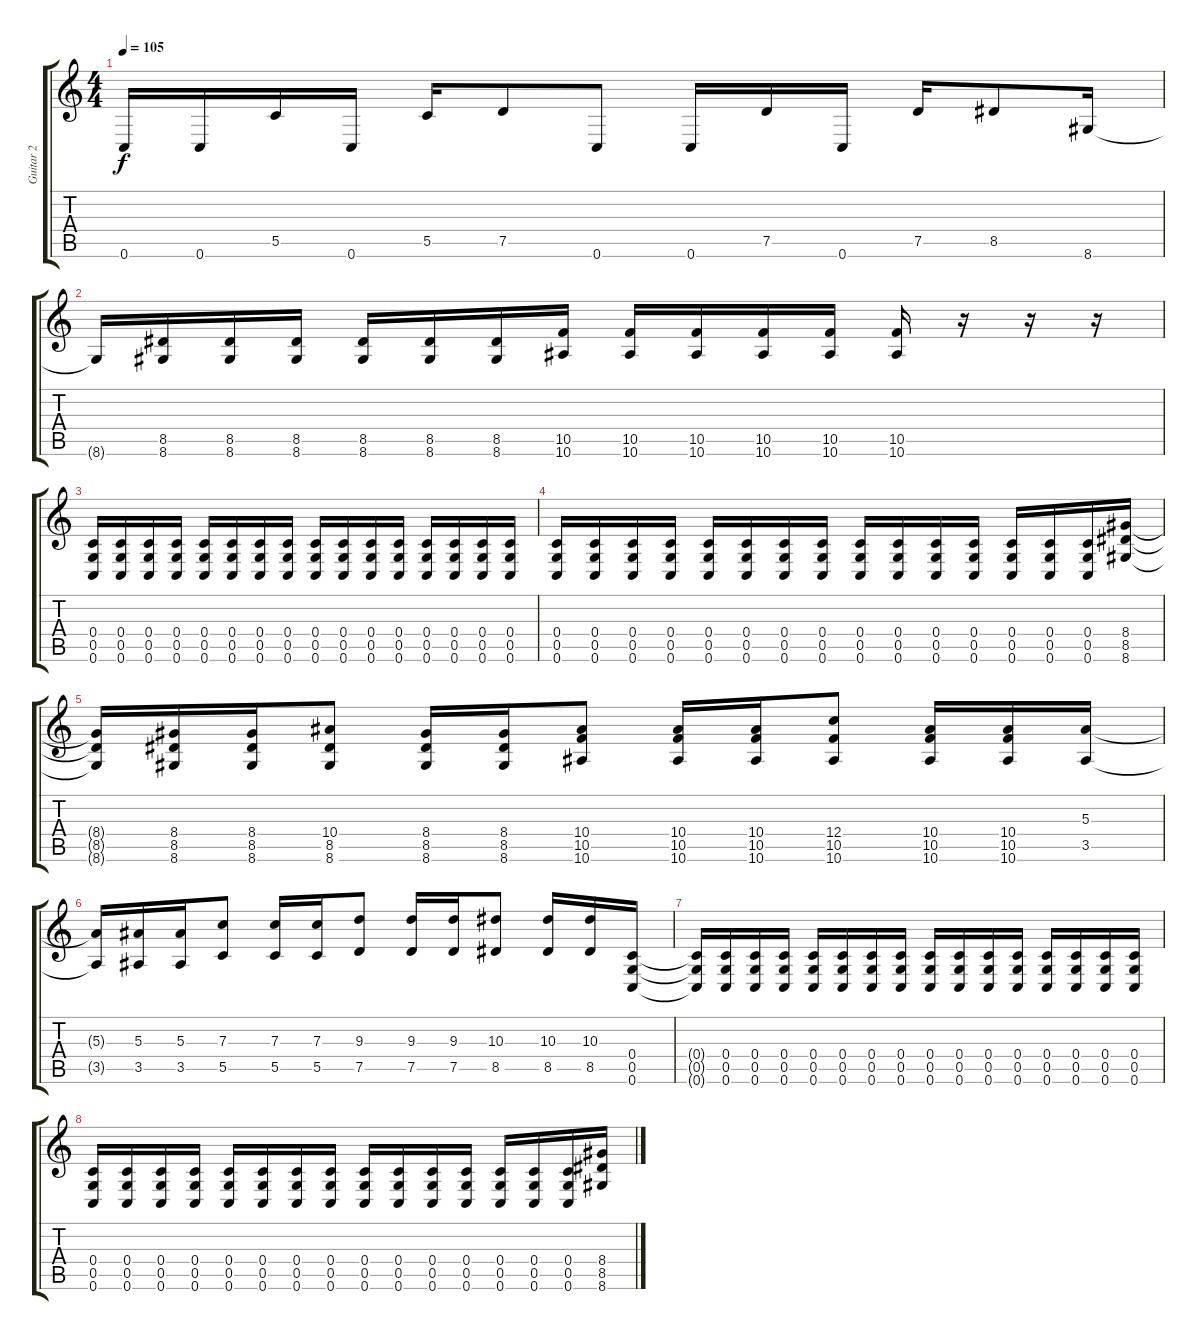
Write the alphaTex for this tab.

\track ("Guitar 2" "Guitar 2") {instrument distortionguitar}
\staff {score tabs}
\tuning (D4 A3 F3 C3 G2 C2) {hide}
\ts (4 4)
\tempo 105
\clef g2
\ks c
0.6{t}.16{dy f} 0.6.16 5.5.16 0.6.16 5.5.16 7.5.8 0.6.8 0.6.16 7.5.16 0.6.16 7.5.16 8.5.8 8.6.16 |
8.6{t}.16 (8.5 8.6).16 (8.5 8.6).16 (8.5 8.6).16 (8.5 8.6).16 (8.5 8.6).16 (8.5 8.6).16 (10.5 10.6).16 (10.5 10.6).16 (10.5 10.6).16 (10.5 10.6).16 (10.5 10.6).16 (10.5 10.6).16 r.16 r.16 r.16 |
(0.4 0.5 0.6).16 (0.4 0.5 0.6).16 (0.4 0.5 0.6).16 (0.4 0.5 0.6).16 (0.4 0.5 0.6).16 (0.4 0.5 0.6).16 (0.4 0.5 0.6).16 (0.4 0.5 0.6).16 (0.4 0.5 0.6).16 (0.4 0.5 0.6).16 (0.4 0.5 0.6).16 (0.4 0.5 0.6).16 (0.4 0.5 0.6).16 (0.4 0.5 0.6).16 (0.4 0.5 0.6).16 (0.4 0.5 0.6).16 |
(0.4 0.5 0.6).16 (0.4 0.5 0.6).16 (0.4 0.5 0.6).16 (0.4 0.5 0.6).16 (0.4 0.5 0.6).16 (0.4 0.5 0.6).16 (0.4 0.5 0.6).16 (0.4 0.5 0.6).16 (0.4 0.5 0.6).16 (0.4 0.5 0.6).16 (0.4 0.5 0.6).16 (0.4 0.5 0.6).16 (0.4 0.5 0.6).16 (0.4 0.5 0.6).16 (0.4 0.5 0.6).16 (8.4 8.5 8.6).16 |
(8.4{t} 8.5{t} 8.6{t}).16 (8.4 8.5 8.6).16 (8.4 8.5 8.6).16 (10.4 8.5 8.6).8 (8.4 8.5 8.6).16 (8.4 8.5 8.6).16 (10.4 10.5 10.6).8 (10.4 10.5 10.6).16 (10.4 10.5 10.6).16 (12.4 10.5 10.6).8 (10.4 10.5 10.6).16 (10.4 10.5 10.6).16 (5.3 3.5).16 |
(5.3{t} 3.5{t}).16 (5.3 3.5).16 (5.3 3.5).16 (7.3 5.5).8 (7.3 5.5).16 (7.3 5.5).16 (9.3 7.5).8 (9.3 7.5).16 (9.3 7.5).16 (10.3 8.5).8 (10.3 8.5).16 (10.3 8.5).16 (0.4 0.5 0.6).16 |
(0.4{t} 0.5{t} 0.6{t}).16 (0.4 0.5 0.6).16 (0.4 0.5 0.6).16 (0.4 0.5 0.6).16 (0.4 0.5 0.6).16 (0.4 0.5 0.6).16 (0.4 0.5 0.6).16 (0.4 0.5 0.6).16 (0.4 0.5 0.6).16 (0.4 0.5 0.6).16 (0.4 0.5 0.6).16 (0.4 0.5 0.6).16 (0.4 0.5 0.6).16 (0.4 0.5 0.6).16 (0.4 0.5 0.6).16 (0.4 0.5 0.6).16 |
(0.4 0.5 0.6).16 (0.4 0.5 0.6).16 (0.4 0.5 0.6).16 (0.4 0.5 0.6).16 (0.4 0.5 0.6).16 (0.4 0.5 0.6).16 (0.4 0.5 0.6).16 (0.4 0.5 0.6).16 (0.4 0.5 0.6).16 (0.4 0.5 0.6).16 (0.4 0.5 0.6).16 (0.4 0.5 0.6).16 (0.4 0.5 0.6).16 (0.4 0.5 0.6).16 (0.4 0.5 0.6).16 (8.4 8.5 8.6).16
